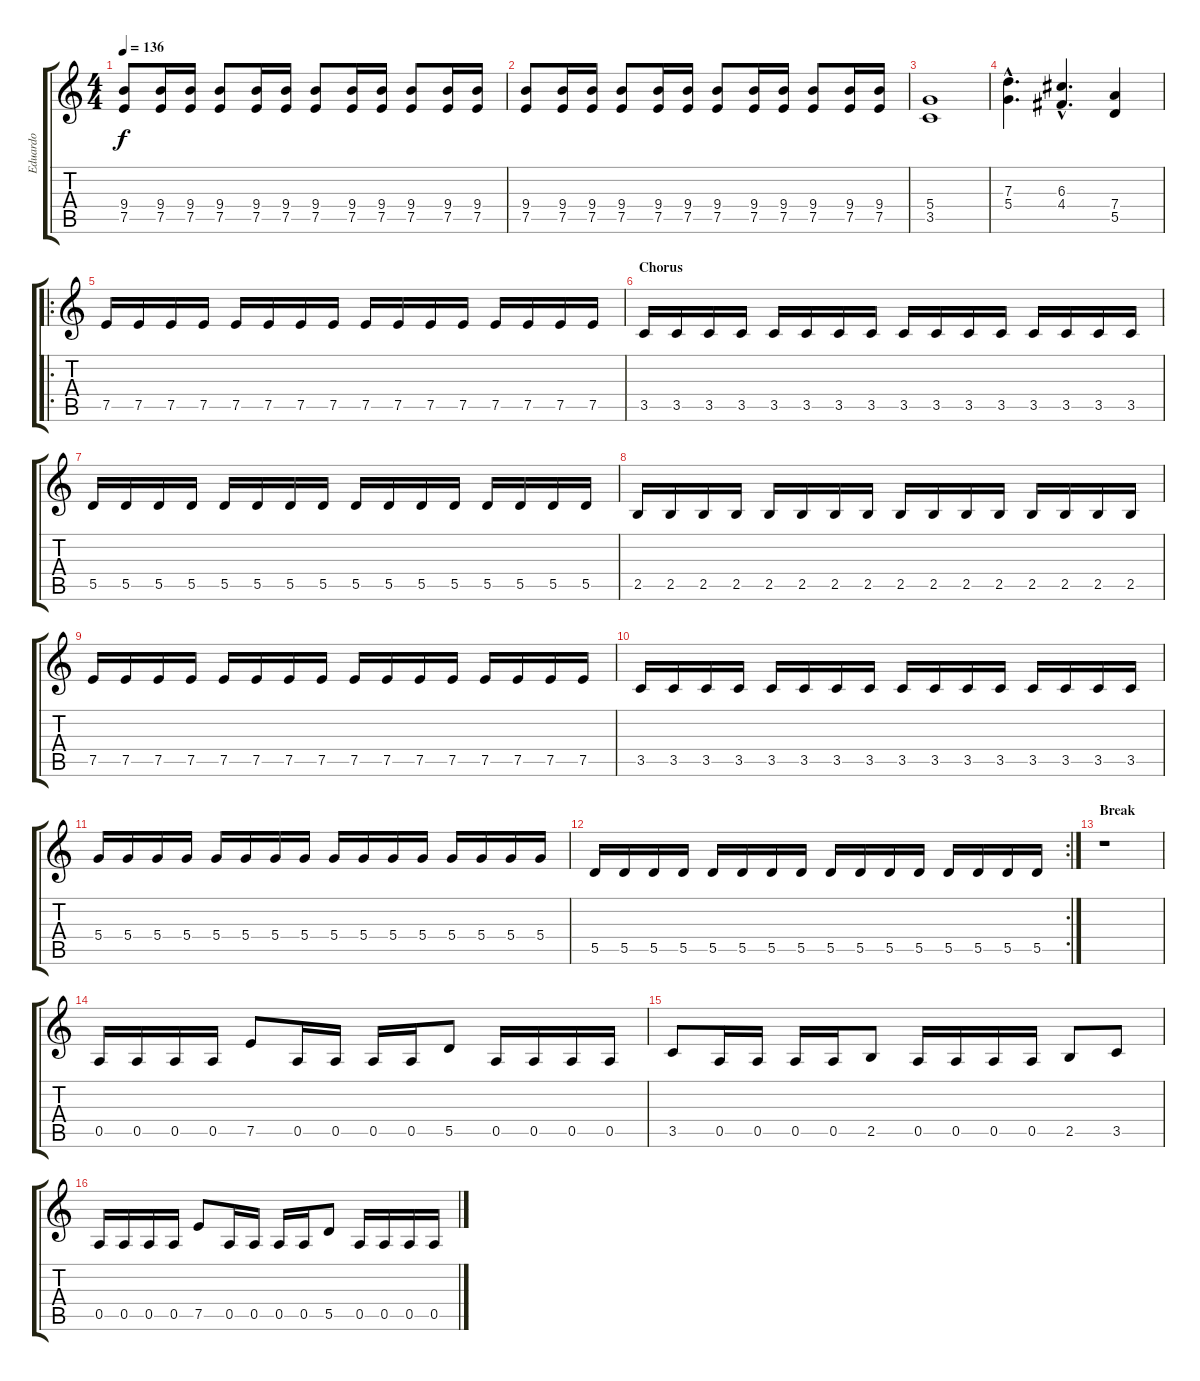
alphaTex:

\track ("Eduardo" "Eduardo") {instrument distortionguitar}
\staff {score tabs}
\tuning (E4 B3 G3 D3 A2 E2) {hide}
\ts (4 4)
\tempo 136
\clef g2
\ks c
(9.4 7.5).8{dy f} (9.4 7.5).16 (9.4 7.5).16 (9.4 7.5).8 (9.4 7.5).16 (9.4 7.5).16 (9.4 7.5).8 (9.4 7.5).16 (9.4 7.5).16 (9.4 7.5).8 (9.4 7.5).16 (9.4 7.5).16 |
(9.4 7.5).8 (9.4 7.5).16 (9.4 7.5).16 (9.4 7.5).8 (9.4 7.5).16 (9.4 7.5).16 (9.4 7.5).8 (9.4 7.5).16 (9.4 7.5).16 (9.4 7.5).8 (9.4 7.5).16 (9.4 7.5).16 |
(5.4 3.5).1 |
(7.3{hac} 5.4{hac}).4{d} (6.3{hac} 4.4{hac}).4{d} (7.4 5.5).4 |
\ro
7.5.16 7.5.16 7.5.16 7.5.16 7.5.16 7.5.16 7.5.16 7.5.16 7.5.16 7.5.16 7.5.16 7.5.16 7.5.16 7.5.16 7.5.16 7.5.16 |
\section ("" "Chorus")
3.5.16 3.5.16 3.5.16 3.5.16 3.5.16 3.5.16 3.5.16 3.5.16 3.5.16 3.5.16 3.5.16 3.5.16 3.5.16 3.5.16 3.5.16 3.5.16 |
5.5.16 5.5.16 5.5.16 5.5.16 5.5.16 5.5.16 5.5.16 5.5.16 5.5.16 5.5.16 5.5.16 5.5.16 5.5.16 5.5.16 5.5.16 5.5.16 |
2.5.16 2.5.16 2.5.16 2.5.16 2.5.16 2.5.16 2.5.16 2.5.16 2.5.16 2.5.16 2.5.16 2.5.16 2.5.16 2.5.16 2.5.16 2.5.16 |
7.5.16 7.5.16 7.5.16 7.5.16 7.5.16 7.5.16 7.5.16 7.5.16 7.5.16 7.5.16 7.5.16 7.5.16 7.5.16 7.5.16 7.5.16 7.5.16 |
3.5.16 3.5.16 3.5.16 3.5.16 3.5.16 3.5.16 3.5.16 3.5.16 3.5.16 3.5.16 3.5.16 3.5.16 3.5.16 3.5.16 3.5.16 3.5.16 |
5.4.16 5.4.16 5.4.16 5.4.16 5.4.16 5.4.16 5.4.16 5.4.16 5.4.16 5.4.16 5.4.16 5.4.16 5.4.16 5.4.16 5.4.16 5.4.16 |
\rc 2
5.5.16 5.5.16 5.5.16 5.5.16 5.5.16 5.5.16 5.5.16 5.5.16 5.5.16 5.5.16 5.5.16 5.5.16 5.5.16 5.5.16 5.5.16 5.5.16 |
\section ("" "Break")
r.1 |
0.5.16 0.5.16 0.5.16 0.5.16 7.5.8 0.5.16 0.5.16 0.5.16 0.5.16 5.5.8 0.5.16 0.5.16 0.5.16 0.5.16 |
3.5.8 0.5.16 0.5.16 0.5.16 0.5.16 2.5.8 0.5.16 0.5.16 0.5.16 0.5.16 2.5.8 3.5.8 |
0.5.16 0.5.16 0.5.16 0.5.16 7.5.8 0.5.16 0.5.16 0.5.16 0.5.16 5.5.8 0.5.16 0.5.16 0.5.16 0.5.16
